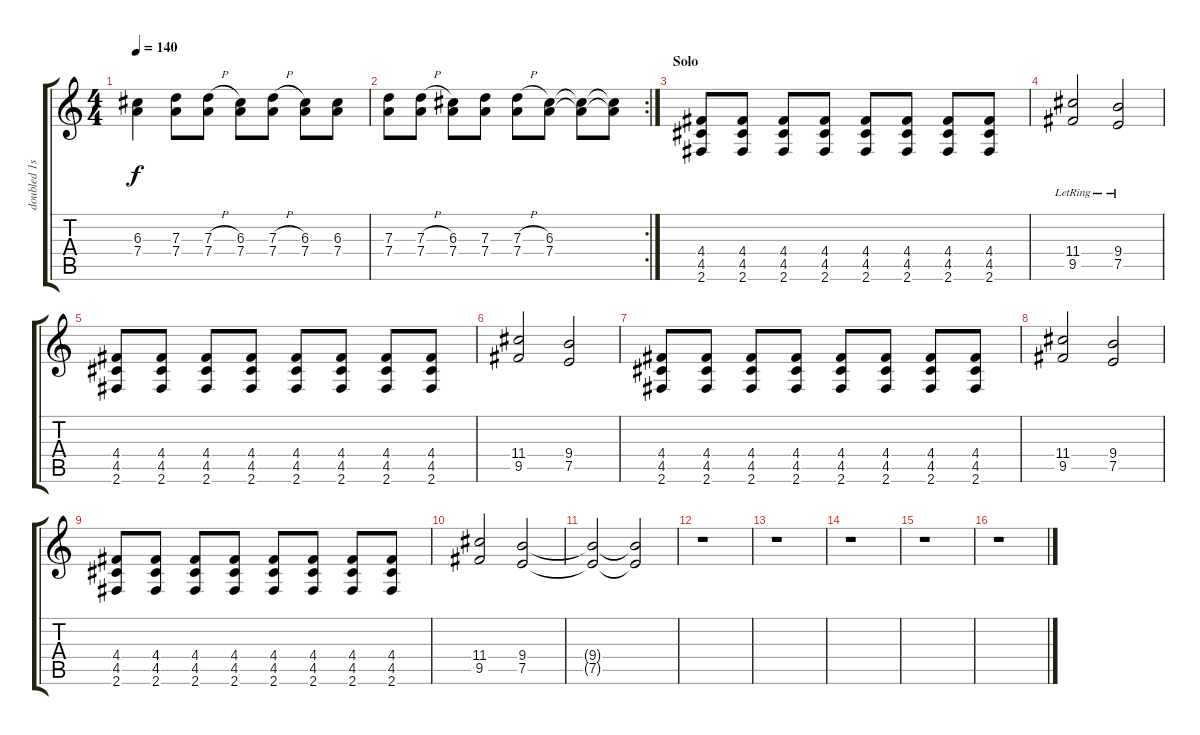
\track ("doubled 1st guitar" "doubled 1s") {instrument overdrivenguitar}
\staff {score tabs}
\tuning (E4 B3 G3 D3 A2 E2) {hide}
\ts (4 4)
\tempo 140
\clef g2
\ks c
(6.3 7.4).4{dy f} (7.3 7.4).8 (7.3{h} 7.4).8 (6.3 7.4).8 (7.3{h} 7.4).8 (6.3 7.4).8 (6.3 7.4).8 |
\rc 2
(7.3 7.4).8 (7.3{h} 7.4).8 (6.3 7.4).8 (7.3 7.4).8 (7.3{h} 7.4).8 (6.3 7.4).8 (6.3{t} 7.4{t}).8 (6.3{t} 7.4{t}).8 |
\section ("" "Solo")
(4.4 4.5 2.6).8 (4.4 4.5 2.6).8 (4.4 4.5 2.6).8 (4.4 4.5 2.6).8 (4.4 4.5 2.6).8 (4.4 4.5 2.6).8 (4.4 4.5 2.6).8 (4.4 4.5 2.6).8 |
(11.4{lr} 9.5{lr}).2 (9.4{lr} 7.5{lr}).2 |
(4.4 4.5 2.6).8 (4.4 4.5 2.6).8 (4.4 4.5 2.6).8 (4.4 4.5 2.6).8 (4.4 4.5 2.6).8 (4.4 4.5 2.6).8 (4.4 4.5 2.6).8 (4.4 4.5 2.6).8 |
(11.4 9.5).2 (9.4 7.5).2 |
(4.4 4.5 2.6).8 (4.4 4.5 2.6).8 (4.4 4.5 2.6).8 (4.4 4.5 2.6).8 (4.4 4.5 2.6).8 (4.4 4.5 2.6).8 (4.4 4.5 2.6).8 (4.4 4.5 2.6).8 |
(11.4 9.5).2 (9.4 7.5).2 |
(4.4 4.5 2.6).8 (4.4 4.5 2.6).8 (4.4 4.5 2.6).8 (4.4 4.5 2.6).8 (4.4 4.5 2.6).8 (4.4 4.5 2.6).8 (4.4 4.5 2.6).8 (4.4 4.5 2.6).8 |
(11.4 9.5).2 (9.4 7.5).2 |
(9.4{t} 7.5{t}).2 (9.4{t} 7.5{t}).2 |
r.1 |
r.1 |
r.1 |
r.1 |
r.1
